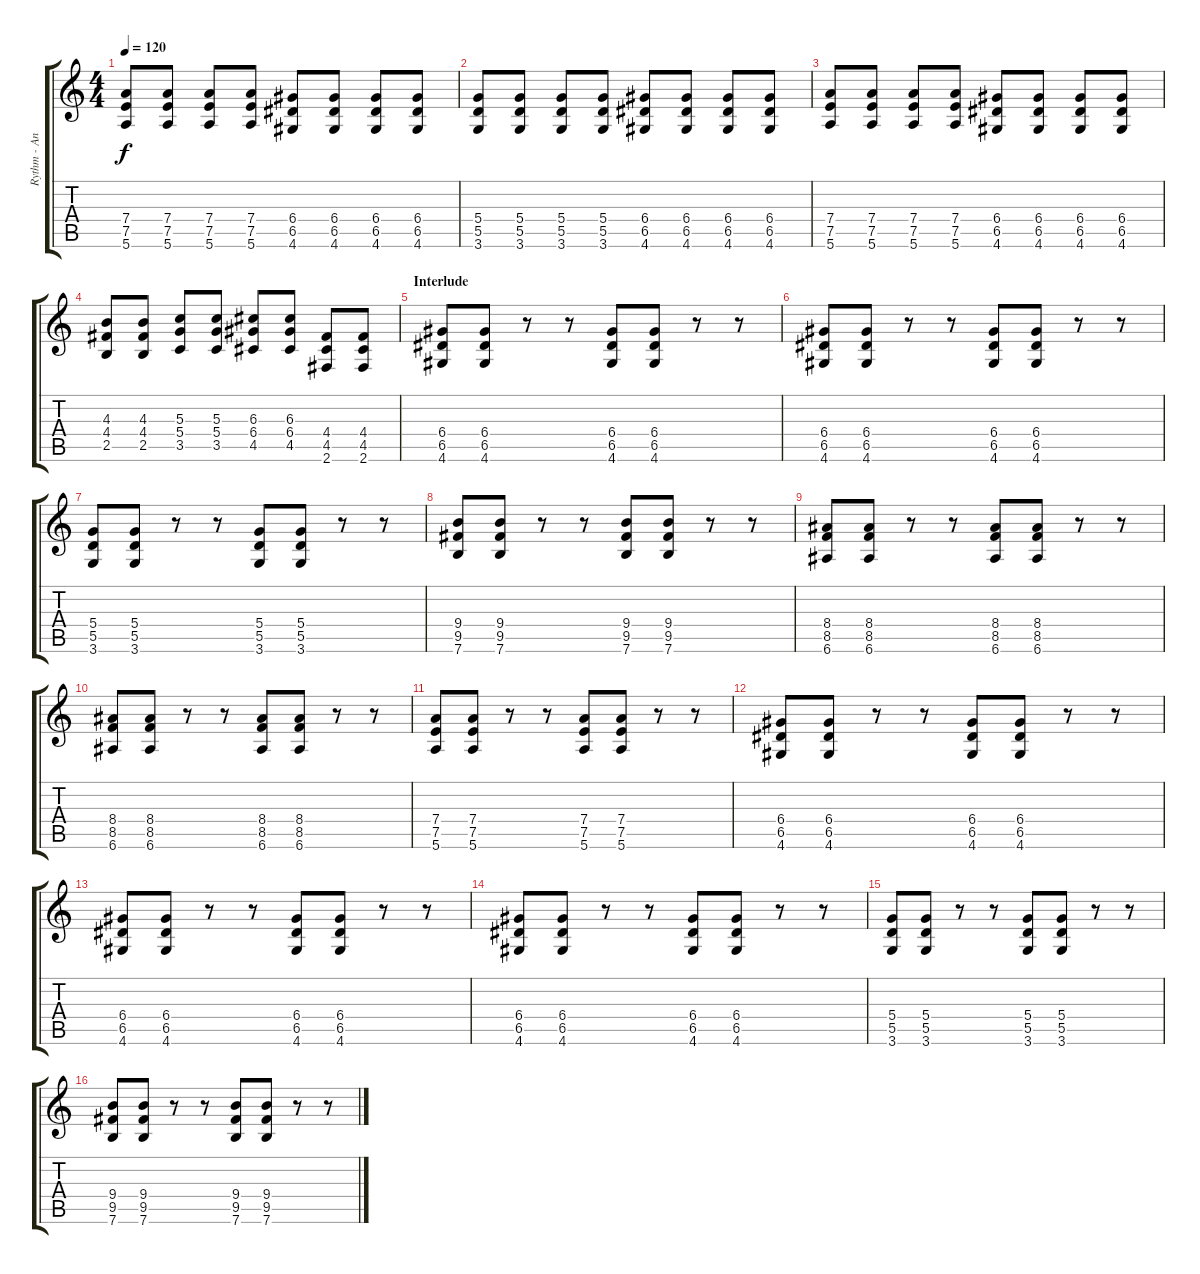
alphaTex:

\track ("Rythm - Andy" "Rythm - An") {instrument overdrivenguitar}
\staff {score tabs}
\tuning (E4 B3 G3 D3 A2 E2) {hide}
\ts (4 4)
\tempo 120
\clef g2
\ks c
(7.4 7.5 5.6).8{dy f} (7.4 7.5 5.6).8 (7.4 7.5 5.6).8 (7.4 7.5 5.6).8 (6.4 6.5 4.6).8 (6.4 6.5 4.6).8 (6.4 6.5 4.6).8 (6.4 6.5 4.6).8 |
(5.4 5.5 3.6).8 (5.4 5.5 3.6).8 (5.4 5.5 3.6).8 (5.4 5.5 3.6).8 (6.4 6.5 4.6).8 (6.4 6.5 4.6).8 (6.4 6.5 4.6).8 (6.4 6.5 4.6).8 |
(7.4 7.5 5.6).8 (7.4 7.5 5.6).8 (7.4 7.5 5.6).8 (7.4 7.5 5.6).8 (6.4 6.5 4.6).8 (6.4 6.5 4.6).8 (6.4 6.5 4.6).8 (6.4 6.5 4.6).8 |
(4.3 4.4 2.5).8 (4.3 4.4 2.5).8 (5.3 5.4 3.5).8 (5.3 5.4 3.5).8 (6.3 6.4 4.5).8 (6.3 6.4 4.5).8 (4.4 4.5 2.6).8 (4.4 4.5 2.6).8 |
\section ("" "Interlude")
(6.4 6.5 4.6).8{balance 16} (6.4 6.5 4.6).8 r.8 r.8 (6.4 6.5 4.6).8 (6.4 6.5 4.6).8 r.8 r.8 |
(6.4 6.5 4.6).8 (6.4 6.5 4.6).8 r.8 r.8 (6.4 6.5 4.6).8 (6.4 6.5 4.6).8 r.8 r.8 |
(5.4 5.5 3.6).8 (5.4 5.5 3.6).8 r.8 r.8 (5.4 5.5 3.6).8 (5.4 5.5 3.6).8 r.8 r.8 |
(9.4 9.5 7.6).8 (9.4 9.5 7.6).8 r.8 r.8 (9.4 9.5 7.6).8 (9.4 9.5 7.6).8 r.8 r.8 |
(8.4 8.5 6.6).8 (8.4 8.5 6.6).8 r.8 r.8 (8.4 8.5 6.6).8 (8.4 8.5 6.6).8 r.8 r.8 |
(8.4 8.5 6.6).8 (8.4 8.5 6.6).8 r.8 r.8 (8.4 8.5 6.6).8 (8.4 8.5 6.6).8 r.8 r.8 |
(7.4 7.5 5.6).8 (7.4 7.5 5.6).8 r.8 r.8 (7.4 7.5 5.6).8 (7.4 7.5 5.6).8 r.8 r.8 |
(6.4 6.5 4.6).8 (6.4 6.5 4.6).8 r.8 r.8 (6.4 6.5 4.6).8 (6.4 6.5 4.6).8 r.8 r.8 |
(6.4 6.5 4.6).8 (6.4 6.5 4.6).8 r.8 r.8 (6.4 6.5 4.6).8 (6.4 6.5 4.6).8 r.8 r.8 |
(6.4 6.5 4.6).8 (6.4 6.5 4.6).8 r.8 r.8 (6.4 6.5 4.6).8 (6.4 6.5 4.6).8 r.8 r.8 |
(5.4 5.5 3.6).8 (5.4 5.5 3.6).8 r.8 r.8 (5.4 5.5 3.6).8 (5.4 5.5 3.6).8 r.8 r.8 |
(9.4 9.5 7.6).8 (9.4 9.5 7.6).8 r.8 r.8 (9.4 9.5 7.6).8 (9.4 9.5 7.6).8 r.8 r.8
